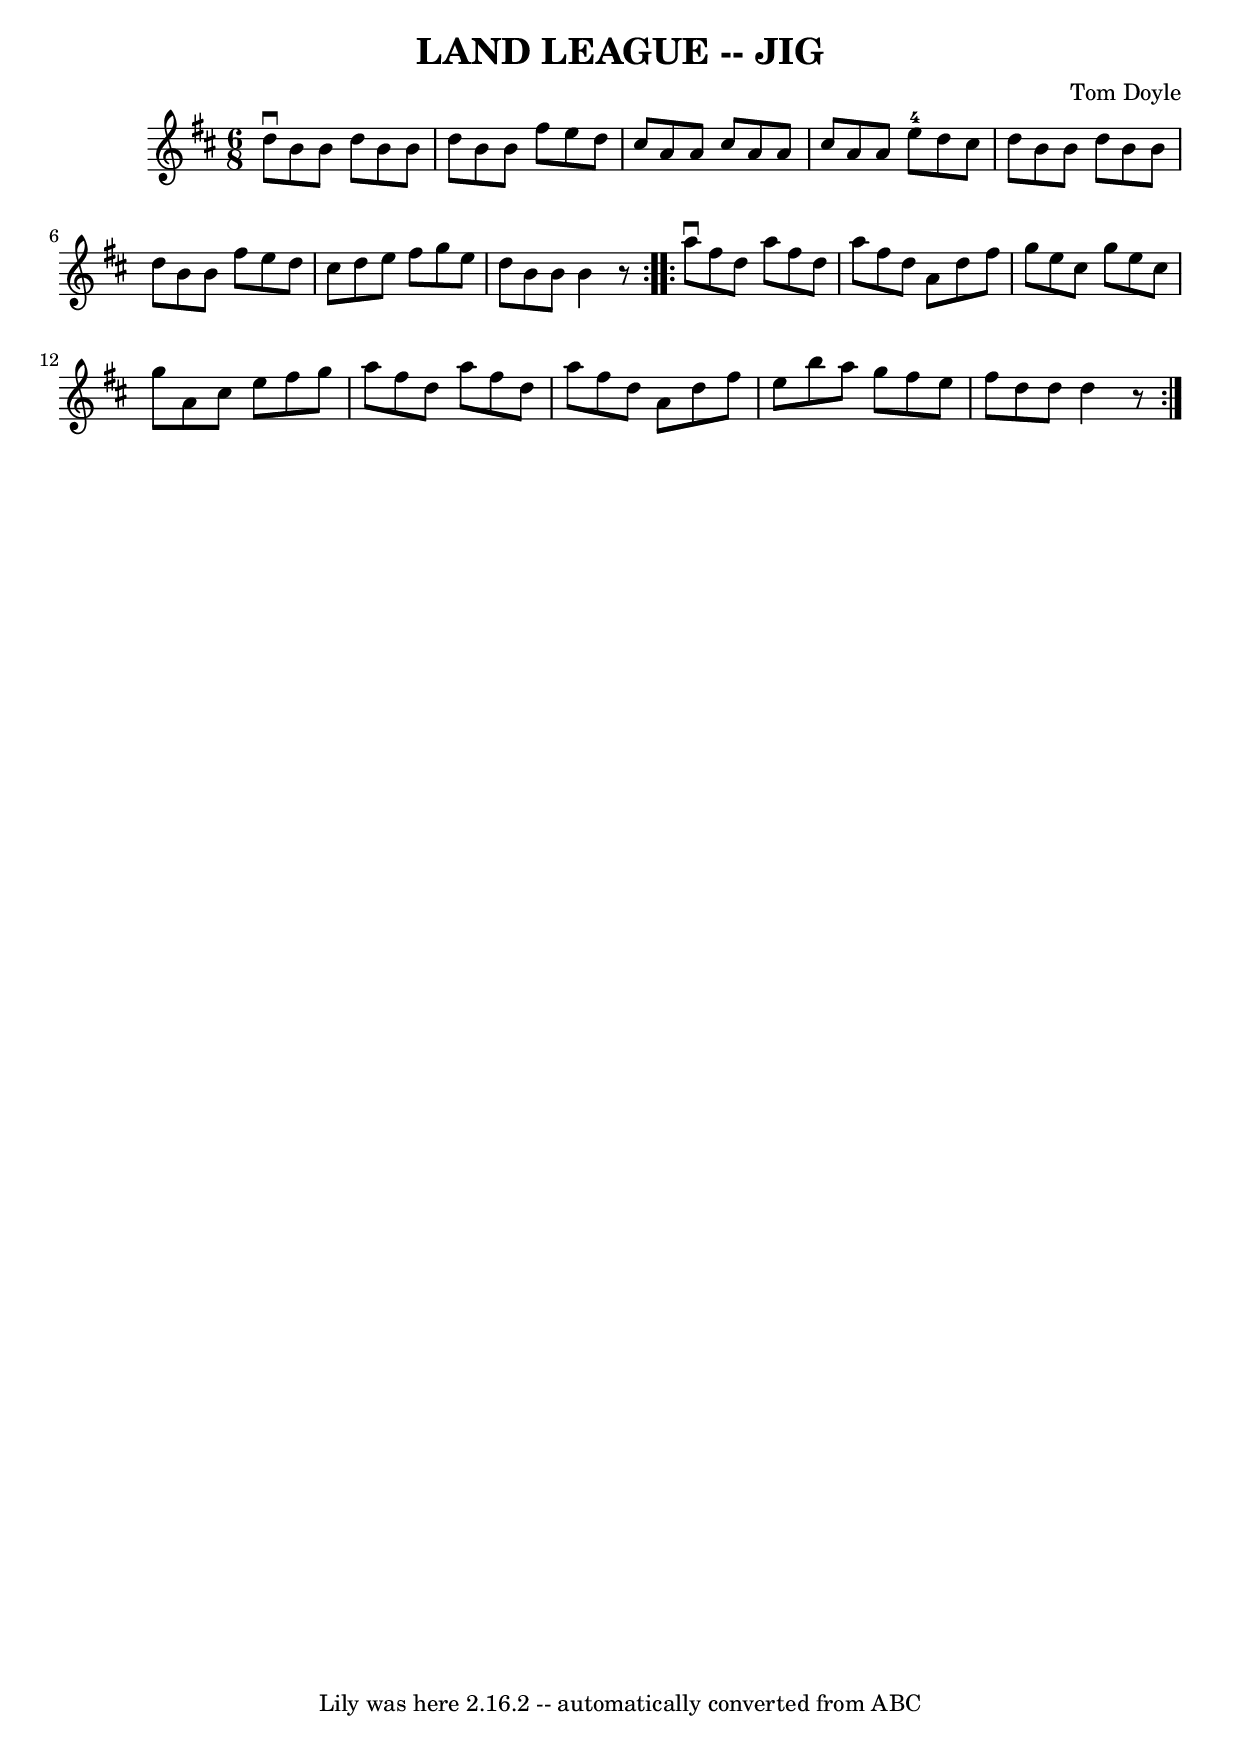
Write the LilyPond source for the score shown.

\version "2.16.2"
\include "Mammoth.ily"
\header {
  %% book = "Ryan's Mammoth Collection of Fiddle Tunes"
 composer = "Tom Doyle"
 crossRefNumber = "1"
 footnotes = ""
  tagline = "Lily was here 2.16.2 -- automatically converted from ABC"
  title = "LAND LEAGUE -- JIG"

}
voicedefault =  {



  \repeat volta 2 {

    \time 6/8 
    \key d \major d''8^\downbow b'8 b'8 d''8 b'8 b'8      |
 d''8 b'8 b'8 fis''8 e''8 d''8    |
 cis''8 a'8 a'8 cis''8 a'8 a'8     |
 cis''8 a'8 a'8 e''8-4 d''8 cis''8        |
 d''8 b'8 b'8 d''8 b'8 b'8     |
 d''8 b'8 b'8 fis''8 e''8 d''8    |
 cis''8 d''8 e''8 fis''8 g''8 e''8     |
 d''8 b'8    
 b'8 b'4    r8   
  }     
  \repeat volta 2 {
 a''8^\downbow fis''8 d''8 a''8 fis''8 d''8     |
 a''8 fis''8 d''8 a'8 d''8 fis''8     |
 g''8 e''8 cis''8 g''8 e''8 cis''8     |
 g''8 a'8 cis''8 e''8 fis''8 g''8        |
 a''8 fis''8 d''8 a''8 fis''8 d''8     |
 a''8 fis''8 d''8 a'8 d''8 fis''8     |
 e''8 b''8 a''8 g''8 fis''8 e''8     |
 fis''8 d''8 d''8 d''4    r8   
  }   

}

\score{
  <<

    \context Staff="default"
    {
      \voicedefault 
      
    }

  >>
  \layout {
    
  }
  \midi {
  }

}
